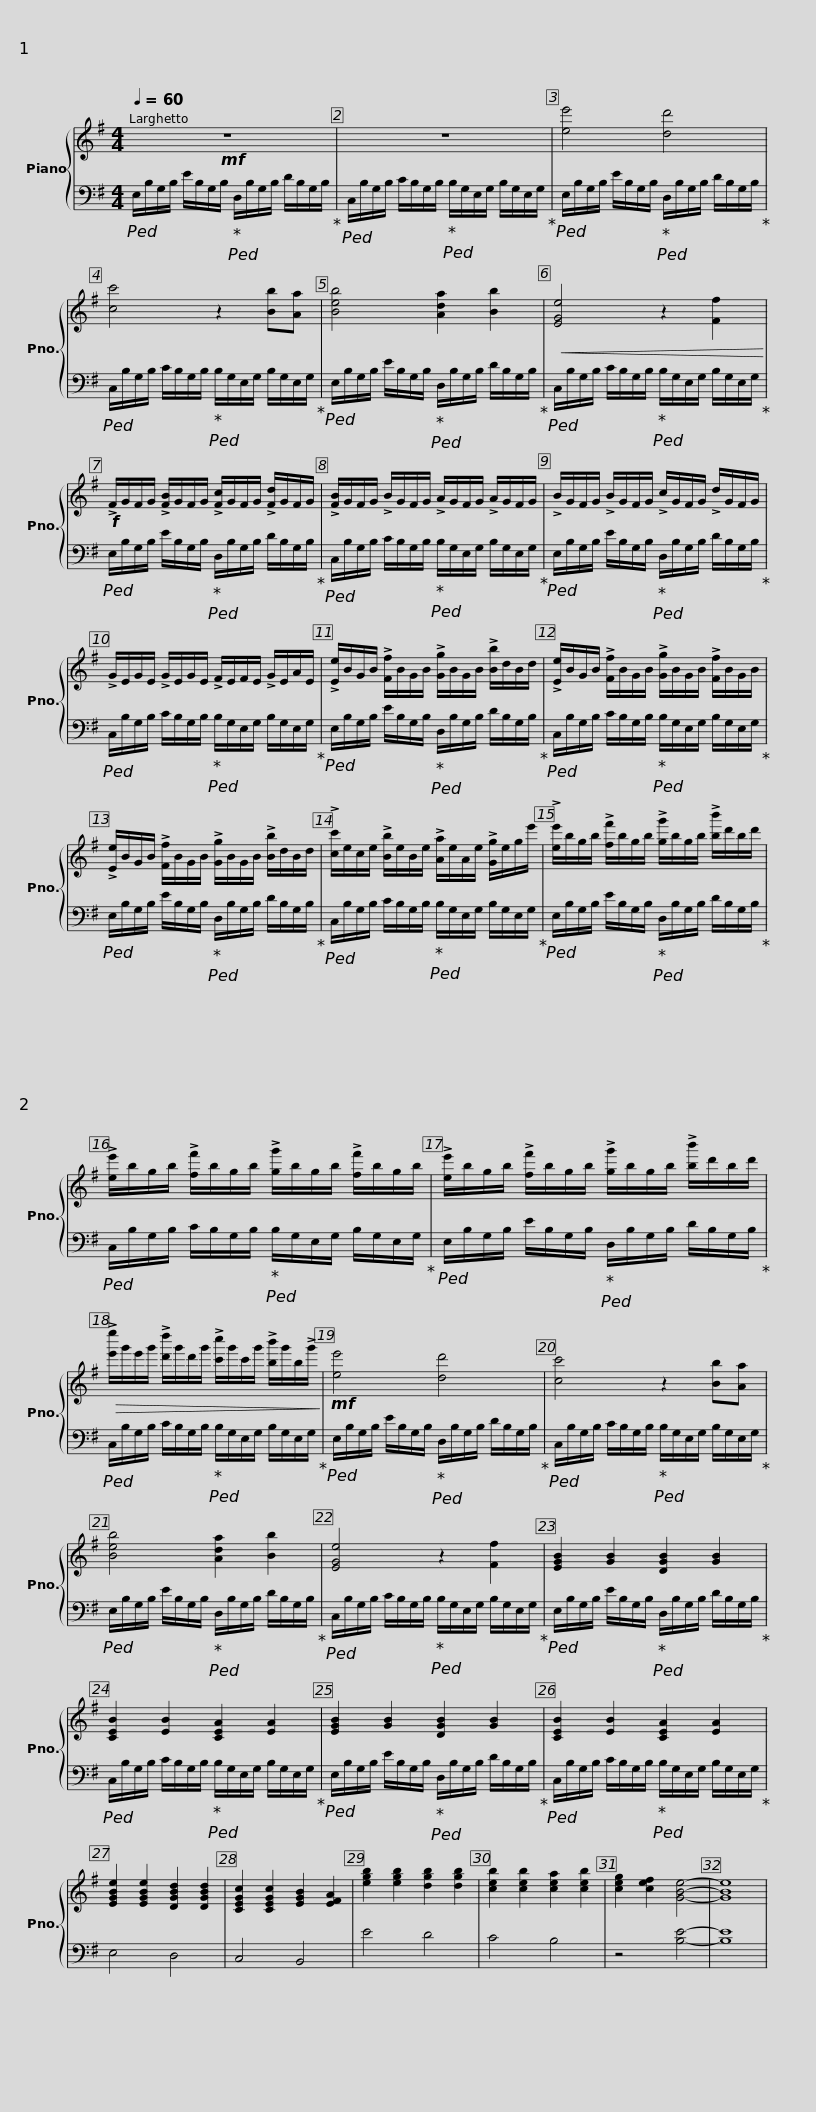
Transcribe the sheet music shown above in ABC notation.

X:1
%%score { 1 | 2 }
L:1/8
Q:1/4=60
M:4/4
I:linebreak $
K:G
V:1 treble
V:2 bass
V:1
!mf! z8 | z8 |$ [ee']4 [dd']4 | [cc']4 z2 [Bb][Aa] |$ [Beb]4 [Ada]2 [Bb]2 | %5
!<(! [EGe]4 z2 [Ff]2!<)! |!f! !>!F/G/F/G/ !>![FB]/G/F/G/ !>![Fc]/G/F/G/ !>![Fd]/G/F/G/ |$ !>![FB]/G/F/G/ !>!B/G/F/G/ !>!A/G/F/G/ !>!A/G/F/G/ | !>!B/G/F/G/ !>!B/G/F/G/ !>!c/G/F/G/ !>!d/G/F/G/ | !>!G/E/G/E/ !>!G/E/G/E/ !>!F/E/F/E/ !>!G/E/A/E/ |$ %10
 !>![Ee]/B/G/B/ !>![Ff]/B/G/B/ !>![Gg]/B/G/B/ !>![Bb]/d/B/d/ | !>![Ee]/B/G/B/ !>![Ff]/B/G/B/ !>![Gg]/B/G/B/ !>![Ff]/B/G/B/ | !>![Ee]/B/G/B/ !>![Ff]/B/G/B/ !>![Gg]/B/G/B/ !>![Bb]/d/B/d/ |$ !>![cc']/e/c/e/ !>![Bb]/e/B/e/ !>![Aa]/e/A/e/ !>![Gg]/e/g/e'/ | !>![ee']/b/g/b/ !>![ff']/b/g/b/ !>![gg']/b/g/b/ !>![bb']/d'/b/d'/ |$ %15
 !>![ee']/b/g/b/ !>![ff']/b/g/b/ !>![gg']/b/g/b/ !>![ff']/b/g/b/ | !>![ee']/b/g/b/ !>![ff']/b/g/b/ !>![gg']/b/g/b/ !>![bb']/d'/b/d'/ |$!>(! !>![e'e'']/g'/e'/g'/ !>![d'd'']/g'/d'/g'/ !>![c'c'']/g'/c'/g'/ !>![bb']/g'/b/!>!g'/!>)! |!mf! [ee']4 [dd']4 |$ [cc']4 z2 [Bb][Aa] | %20
 [Beb]4 [Ada]2 [Bb]2 | [EGe]4 z2 [Ff]2 |$ [EGB]2 [GB]2 [DGB]2 [GB]2 | [CEB]2 [EB]2 [CEA]2 [EA]2 | [EGB]2 [GB]2 [DGB]2 [GB]2 |$ %25
 [CEB]2 [EB]2 [CEA]2 [EA]2 | [EGBe]2 [EGBe]2 [DGBd]2 [DGBd]2 | [CEGc]2 [CEGc]2 [EGB]2 [EFA]2 | [egb]2 [egb]2 [dgb]2 [dgb]2 | [ceb]2 [ceb]2 [cea]2 [ceb]2 | %30
 [ceg]2 [cef]2 [GBe]4- | [GBe]8 | %32
V:2
!ped! E,/B,/G,/B,/ E/B,/G,/B,/!ped-up!!ped! D,/B,/G,/B,/ D/B,/G,/B,/!ped-up! |!ped! C,/B,/G,/B,/ C/B,/G,/B,/!ped-up!!ped! B,/G,/E,/G,/ B,/G,/E,/G,/!ped-up! |$!ped! E,/B,/G,/B,/ E/B,/G,/B,/!ped-up!!ped! D,/B,/G,/B,/ D/B,/G,/B,/!ped-up! |!ped! C,/B,/G,/B,/ C/B,/G,/B,/!ped-up!!ped! B,/G,/E,/G,/ B,/G,/E,/G,/!ped-up! |$!ped! E,/B,/G,/B,/ E/B,/G,/B,/!ped-up!!ped! D,/B,/G,/B,/ D/B,/G,/B,/!ped-up! | %5
!ped! C,/B,/G,/B,/ C/B,/G,/B,/!ped-up!!ped! B,/G,/E,/G,/ B,/G,/E,/G,/!ped-up! |!ped! E,/B,/G,/B,/ E/B,/G,/B,/!ped-up!!ped! D,/B,/G,/B,/ D/B,/G,/B,/!ped-up! |$!ped! C,/B,/G,/B,/ C/B,/G,/B,/!ped-up!!ped! B,/G,/E,/G,/ B,/G,/E,/G,/!ped-up! |!ped! E,/B,/G,/B,/ E/B,/G,/B,/!ped-up!!ped! D,/B,/G,/B,/ D/B,/G,/B,/!ped-up! |!ped! C,/B,/G,/B,/ C/B,/G,/B,/!ped-up!!ped! B,/G,/E,/G,/ B,/G,/E,/G,/!ped-up! |$ %10
!ped! E,/B,/G,/B,/ E/B,/G,/B,/!ped-up!!ped! D,/B,/G,/B,/ D/B,/G,/B,/!ped-up! |!ped! C,/B,/G,/B,/ C/B,/G,/B,/!ped-up!!ped! B,/G,/E,/G,/ B,/G,/E,/G,/!ped-up! |!ped! E,/B,/G,/B,/ E/B,/G,/B,/!ped-up!!ped! D,/B,/G,/B,/ D/B,/G,/B,/!ped-up! |$!ped! C,/B,/G,/B,/ C/B,/G,/B,/!ped-up!!ped! B,/G,/E,/G,/ B,/G,/E,/G,/!ped-up! |!ped! E,/B,/G,/B,/ E/B,/G,/B,/!ped-up!!ped! D,/B,/G,/B,/ D/B,/G,/B,/!ped-up! |$ %15
!ped! C,/B,/G,/B,/ C/B,/G,/B,/!ped-up!!ped! B,/G,/E,/G,/ B,/G,/E,/G,/!ped-up! |!ped! E,/B,/G,/B,/ E/B,/G,/B,/!ped-up!!ped! D,/B,/G,/B,/ D/B,/G,/B,/!ped-up! |$!ped! C,/B,/G,/B,/ C/B,/G,/B,/!ped-up!!ped! B,/G,/E,/G,/ B,/G,/E,/G,/!ped-up! |!ped! E,/B,/G,/B,/ E/B,/G,/B,/!ped-up!!ped! D,/B,/G,/B,/ D/B,/G,/B,/!ped-up! |$!ped! C,/B,/G,/B,/ C/B,/G,/B,/!ped-up!!ped! B,/G,/E,/G,/ B,/G,/E,/G,/!ped-up! | %20
!ped! E,/B,/G,/B,/ E/B,/G,/B,/!ped-up!!ped! D,/B,/G,/B,/ D/B,/G,/B,/!ped-up! |!ped! C,/B,/G,/B,/ C/B,/G,/B,/!ped-up!!ped! B,/G,/E,/G,/ B,/G,/E,/G,/!ped-up! |$!ped! E,/B,/G,/B,/ E/B,/G,/B,/!ped-up!!ped! D,/B,/G,/B,/ D/B,/G,/B,/!ped-up! |!ped! C,/B,/G,/B,/ C/B,/G,/B,/!ped-up!!ped! B,/G,/E,/G,/ B,/G,/E,/G,/!ped-up! |!ped! E,/B,/G,/B,/ E/B,/G,/B,/!ped-up!!ped! D,/B,/G,/B,/ D/B,/G,/B,/!ped-up! |$ %25
!ped! C,/B,/G,/B,/ C/B,/G,/B,/!ped-up!!ped! B,/G,/E,/G,/ B,/G,/E,/G,/!ped-up! | E,4 D,4 | C,4 B,,4 | E4 D4 | C4 B,4 | %30
 z4 [B,E]4- | [B,E]8 | %32
